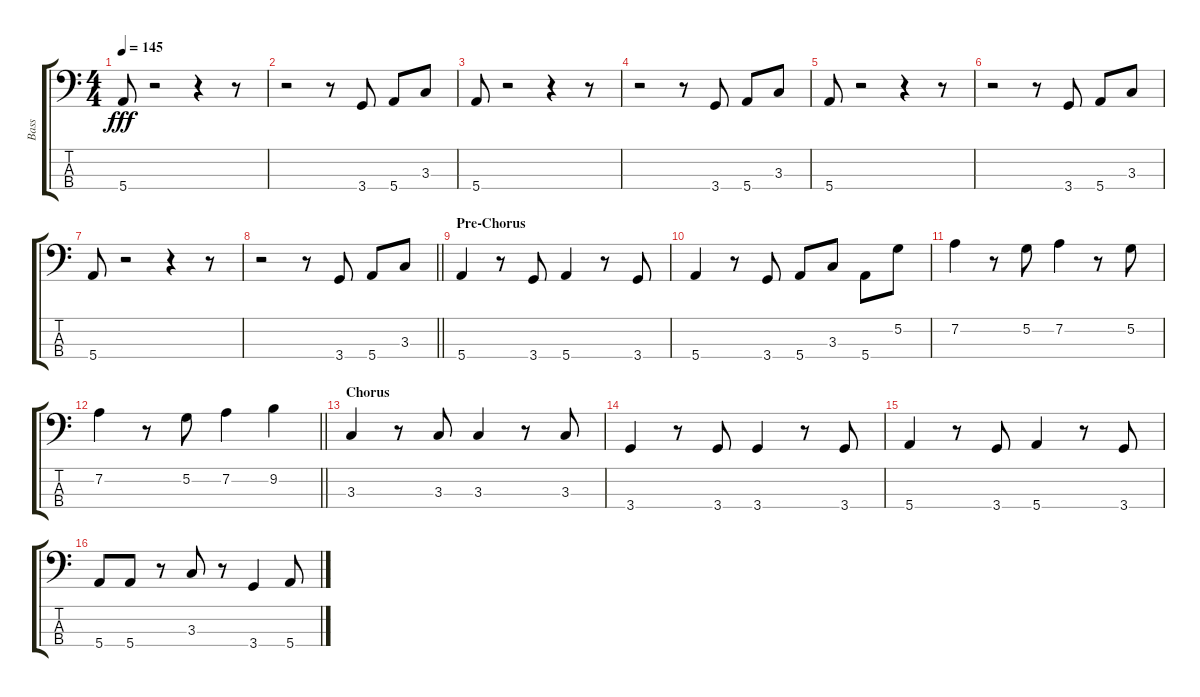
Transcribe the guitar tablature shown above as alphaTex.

\track ("Bass" "Bass") {instrument electricbasspick}
\staff {score tabs}
\tuning (G2 D2 A1 E1) {hide}
\ts (4 4)
\tempo 145
\clef f4
\ks c
5.4.8{dy fff} r.2 r.4 r.8 |
r.2 r.8 3.4.8 5.4.8 3.3.8 |
5.4.8 r.2 r.4 r.8 |
r.2 r.8 3.4.8 5.4.8 3.3.8 |
5.4.8 r.2 r.4 r.8 |
r.2 r.8 3.4.8 5.4.8 3.3.8 |
5.4.8 r.2 r.4 r.8 |
\barLineRight lightlight
r.2 r.8 3.4.8 5.4.8 3.3.8 |
\section ("" "Pre-Chorus")
5.4.4 r.8 3.4.8 5.4.4 r.8 3.4.8 |
5.4.4 r.8 3.4.8 5.4.8 3.3.8 5.4.8 5.2.8 |
7.2.4 r.8 5.2.8 7.2.4 r.8 5.2.8 |
\barLineRight lightlight
7.2.4 r.8 5.2.8 7.2.4 9.2.4 |
\section ("" "Chorus")
3.3.4 r.8 3.3.8 3.3.4 r.8 3.3.8 |
3.4.4 r.8 3.4.8 3.4.4 r.8 3.4.8 |
5.4.4 r.8 3.4.8 5.4.4 r.8 3.4.8 |
5.4.8 5.4.8 r.8 3.3.8 r.8 3.4.4 5.4.8
